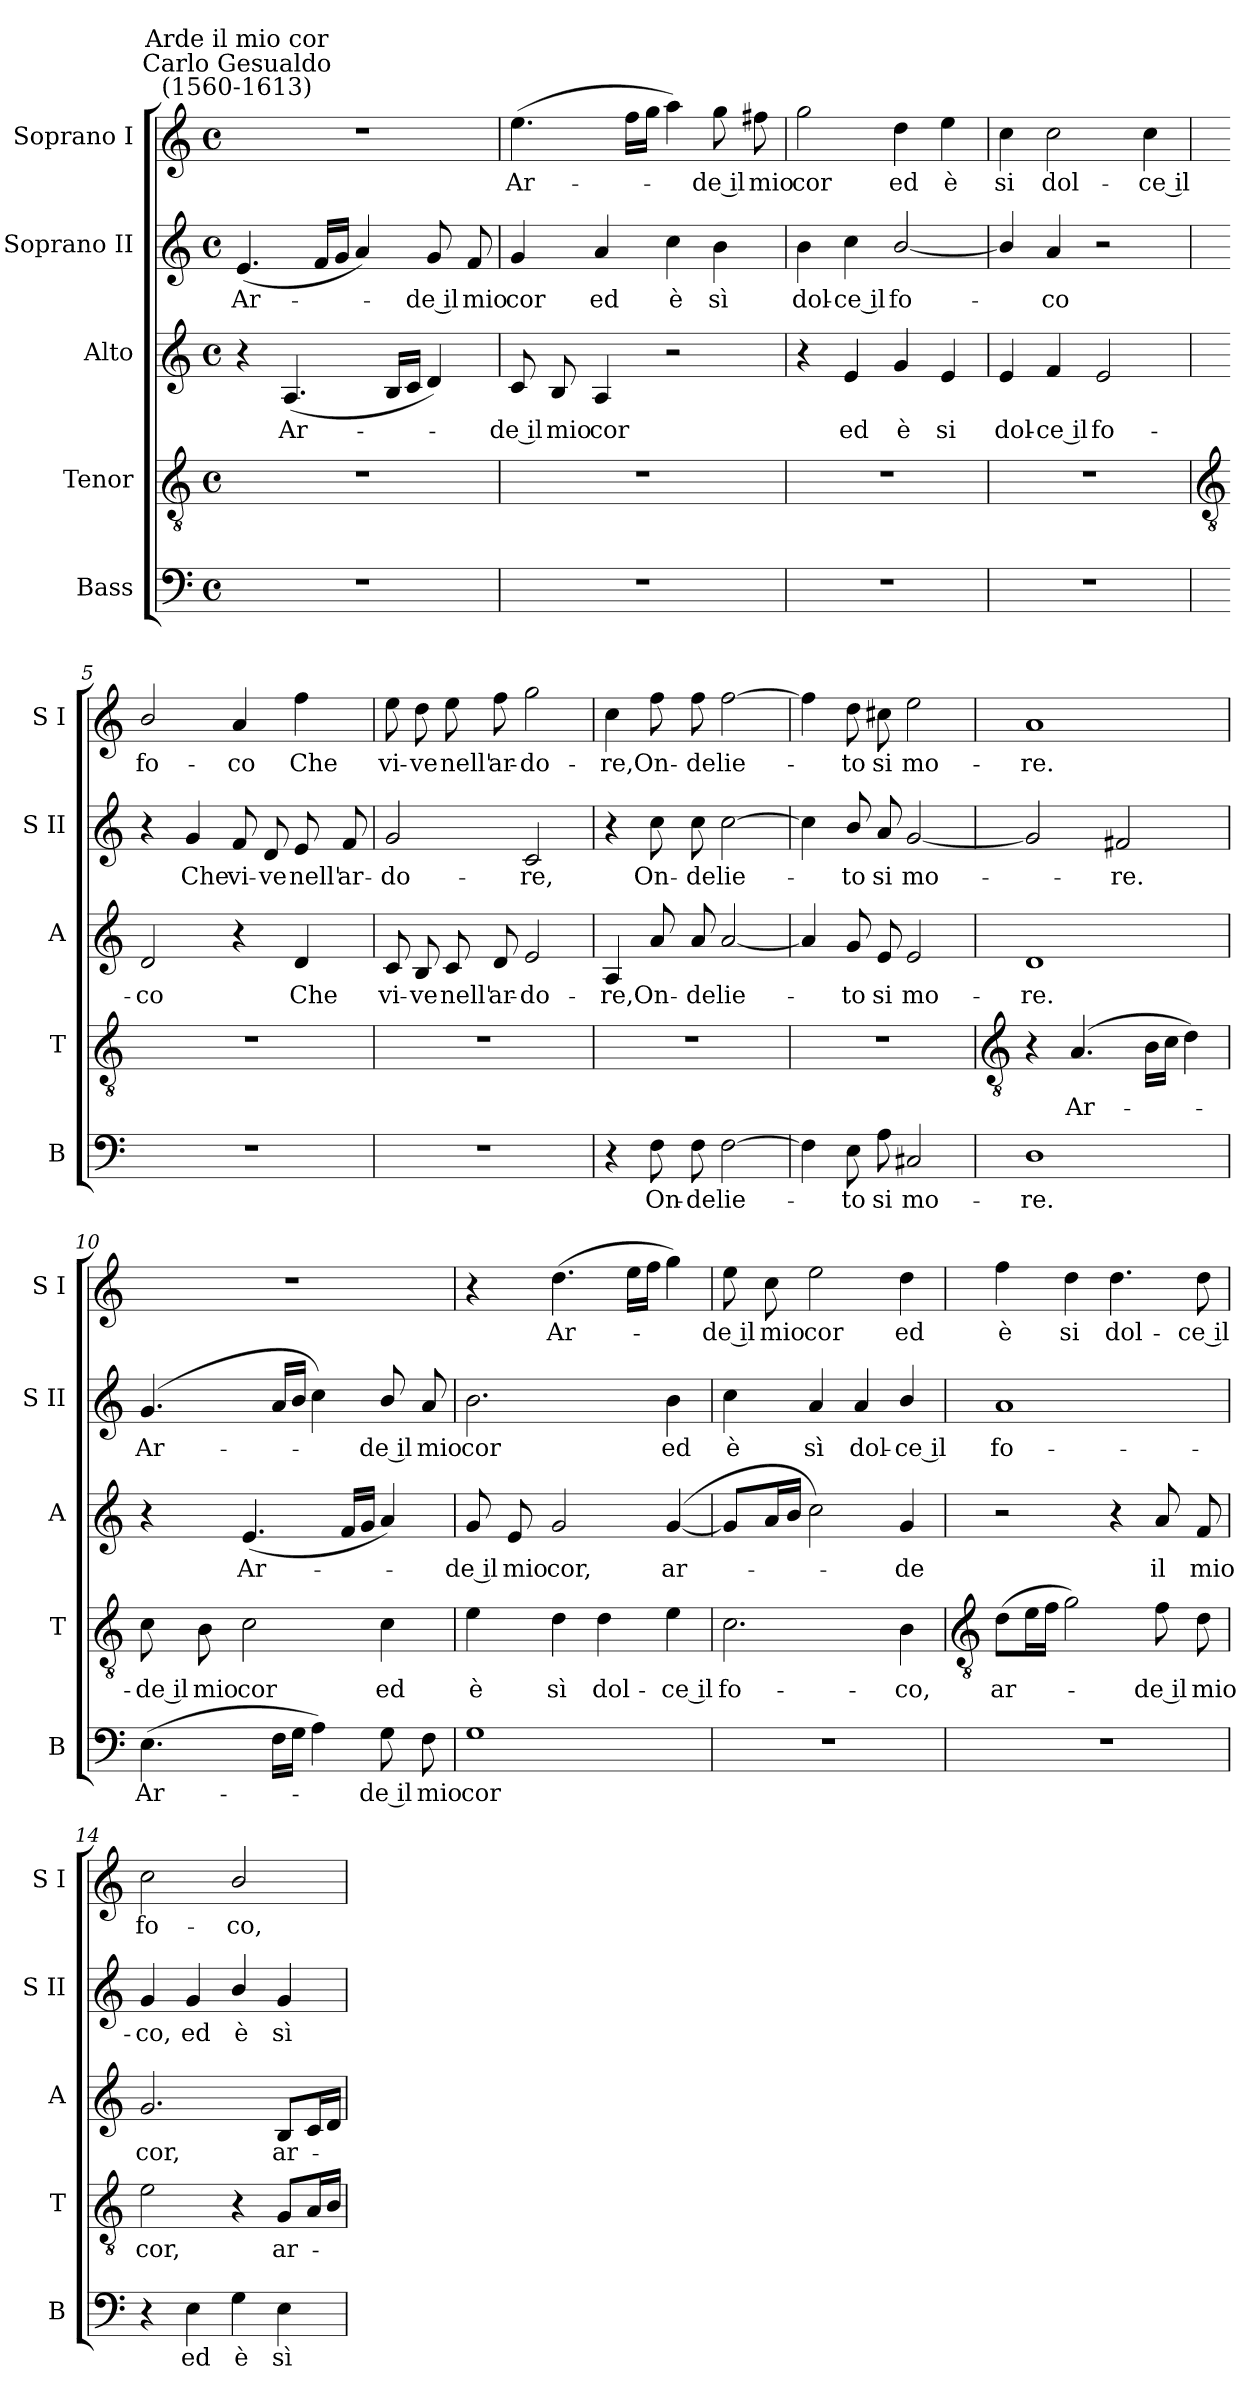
**kern	**text	**kern	**text	**kern	**text	**kern	**text	**kern	**text
*part5	*part5	*part4	*part4	*part3	*part3	*part2	*part2	*part1	*part1
*staff5	*staff5	*staff4	*staff4	*staff3	*staff3	*staff2	*staff2	*staff1	*staff1
*I"Bass	*	*I"Tenor	*	*I"Alto	*	*I"Soprano II	*	*I"Soprano I	*
*I'B	*	*I'T	*	*I'A	*	*I'S II	*	*I'S I	*
*clefF4	*	*clefGv2	*	*clefG2	*	*clefG2	*	*clefG2	*
*k[]	*	*k[]	*	*k[]	*	*k[]	*	*k[]	*
*C:	*	*C:	*	*C:	*	*C:	*	*C:	*
*M4/4	*	*M4/4	*	*M4/4	*	*M4/4	*	*M4/4	*
*met(c)	*	*met(c)	*	*met(c)	*	*met(c)	*	*met(c)	*
=1	=1	=1	=1	=1	=1	=1	=1	=1	=1
!	!	!	!	!	!	!	!	!LO:TX:a:cj:t=Carlo Gesualdo\n(1560-1613)	!
!	!	!	!	!	!	!	!	!LO:TX:a:cj:t=Arde il mio cor	!
!	!	!	!	!	!	!	!LO:LY:b	!	!
1r	.	1r	.	4r	.	(<4.e	Ar-	1r	.
!	!	!	!	!	!LO:LY:b	!	!	!	!
.	.	.	.	(<4.A	Ar-	.	.	.	.
.	.	.	.	.	.	16fLL	.	.	.
.	.	.	.	.	.	16gJJ	.	.	.
.	.	.	.	.	.	4a)	.	.	.
.	.	.	.	16BLL	.	.	.	.	.
.	.	.	.	16cJJ	.	.	.	.	.
!	!	!	!	!	!	!	!LO:LY:b	!	!
.	.	.	.	4d)	.	8g	de il	.	.
!	!	!	!	!	!	!	!LO:LY:b	!	!
.	.	.	.	.	.	8f	mio	.	.
=2	=2	=2	=2	=2	=2	=2	=2	=2	=2
!	!	!	!	!	!LO:LY:b	!	!LO:LY:b	!	!LO:LY:b
1r	.	1r	.	8c	de il	4g	cor	(>4.ee	Ar-
!	!	!	!	!	!LO:LY:b	!	!	!	!
.	.	.	.	8B	mio	.	.	.	.
!	!	!	!	!	!LO:LY:b	!	!LO:LY:b	!	!
.	.	.	.	4A	cor	4a	ed	.	.
.	.	.	.	.	.	.	.	16ffLL	.
.	.	.	.	.	.	.	.	16ggJJ	.
!	!	!	!	!	!	!	!LO:LY:b	!	!
.	.	.	.	2r	.	4cc	è	4aa)	.
!	!	!	!	!	!	!	!LO:LY:b	!	!LO:LY:b
.	.	.	.	.	.	4b	sì	8gg	de il
!	!	!	!	!	!	!	!	!	!LO:LY:b
.	.	.	.	.	.	.	.	8ff#X	mio
=3	=3	=3	=3	=3	=3	=3	=3	=3	=3
!	!	!	!	!	!	!	!LO:LY:b	!	!LO:LY:b
1r	.	1r	.	4r	.	4b	dol-	2gg	cor
!	!	!	!	!	!LO:LY:b	!	!LO:LY:b	!	!
.	.	.	.	4e	ed	4cc	-ce il	.	.
!	!	!	!	!	!LO:LY:b	!	!LO:LY:b	!	!LO:LY:b
.	.	.	.	4g	è	[2b/	fo-	4dd	ed
!	!	!	!	!	!LO:LY:b	!	!	!	!LO:LY:b
.	.	.	.	4e	si	.	.	4ee	è
=4	=4	=4	=4	=4	=4	=4	=4	=4	=4
!	!	!	!	!	!LO:LY:b	!	!	!	!LO:LY:b
1r	.	1r	.	4e	dol-	4b/]	.	4cc	si
!	!	!	!	!	!LO:LY:b	!	!LO:LY:b	!	!LO:LY:b
.	.	.	.	4f	-ce il	4a	co	2cc	dol-
!	!	!	!	!	!LO:LY:b	!	!	!	!
.	.	.	.	2e	fo-	2r	.	.	.
!	!	!	!	!	!	!	!	!	!LO:LY:b
.	.	.	.	.	.	.	.	4cc	-ce il
!!LO:LB:g=z
=5	=5	=5	=5	=5	=5	=5	=5	=5	=5
*	*	*clefGv2	*	*	*	*	*	*	*
!	!	!	!	!	!LO:LY:b	!	!	!	!LO:LY:b
1r	.	1r	.	2d	-co	4r	.	2b/	fo-
!	!	!	!	!	!	!	!LO:LY:b	!	!
.	.	.	.	.	.	4g	Che	.	.
!	!	!	!	!	!	!	!LO:LY:b	!	!LO:LY:b
.	.	.	.	4r	.	8f	vi-	4a	-co
!	!	!	!	!	!	!	!LO:LY:b	!	!
.	.	.	.	.	.	8d	-ve	.	.
!	!	!	!	!	!LO:LY:b	!	!LO:LY:b	!	!LO:LY:b
.	.	.	.	4d	Che	8e	nell'	4ff	Che
!	!	!	!	!	!	!	!LO:LY:b	!	!
.	.	.	.	.	.	8f	ar-	.	.
=6	=6	=6	=6	=6	=6	=6	=6	=6	=6
!	!	!	!	!	!LO:LY:b	!	!LO:LY:b	!	!LO:LY:b
1r	.	1r	.	8c	vi-	2g	-do-	8ee	vi-
!	!	!	!	!	!LO:LY:b	!	!	!	!LO:LY:b
.	.	.	.	8B	-ve	.	.	8dd	-ve
!	!	!	!	!	!LO:LY:b	!	!	!	!LO:LY:b
.	.	.	.	8c	nell'	.	.	8ee	nell'
!	!	!	!	!	!LO:LY:b	!	!	!	!LO:LY:b
.	.	.	.	8d	ar-	.	.	8ff	ar-
!	!	!	!	!	!LO:LY:b	!	!LO:LY:b	!	!LO:LY:b
.	.	.	.	2e	-do-	2c	-re,	2gg	-do-
=7	=7	=7	=7	=7	=7	=7	=7	=7	=7
!	!	!	!	!	!LO:LY:b	!	!	!	!LO:LY:b
4r	.	1r	.	4A	-re,	4r	.	4cc	-re,
!	!LO:LY:b	!	!	!	!LO:LY:b	!	!LO:LY:b	!	!LO:LY:b
8F	On-	.	.	8a	On-	8cc	On-	8ff	On-
!	!LO:LY:b	!	!	!	!LO:LY:b	!	!LO:LY:b	!	!LO:LY:b
8F	-de	.	.	8a	-de	8cc	-de	8ff	-de
!	!LO:LY:b	!	!	!	!LO:LY:b	!	!LO:LY:b	!	!LO:LY:b
[2F	lie-	.	.	[2a	lie-	[2cc	lie-	[2ff	lie-
=8	=8	=8	=8	=8	=8	=8	=8	=8	=8
4F]	.	1r	.	4a]	.	4cc]	.	4ff]	.
!	!LO:LY:b	!	!	!	!LO:LY:b	!	!LO:LY:b	!	!LO:LY:b
8E	to	.	.	8g	to	8b/	to	8dd	to
!	!LO:LY:b	!	!	!	!LO:LY:b	!	!LO:LY:b	!	!LO:LY:b
8A	si	.	.	8e	si	8a	si	8cc#X	si
!	!LO:LY:b	!	!	!	!LO:LY:b	!	!LO:LY:b	!	!LO:LY:b
2C#X	mo-	.	.	2e	mo-	[2g	mo-	2ee	mo-
!!LO:LB:g=z
=9	=9	=9	=9	=9	=9	=9	=9	=9	=9
*	*	*clefGv2	*	*	*	*	*	*	*
!	!LO:LY:b	!	!	!	!LO:LY:b	!	!	!	!LO:LY:b
1D	-re.	4r	.	1d	-re.	2g]	.	1a	-re.
!	!	!	!LO:LY:b	!	!	!	!	!	!
.	.	(>4.A	Ar-	.	.	.	.	.	.
!	!	!	!	!	!	!	!LO:LY:b	!	!
.	.	.	.	.	.	2f#X	re.	.	.
.	.	16BLL	.	.	.	.	.	.	.
.	.	16cJJ	.	.	.	.	.	.	.
.	.	4d)	.	.	.	.	.	.	.
=10	=10	=10	=10	=10	=10	=10	=10	=10	=10
!	!LO:LY:b	!	!LO:LY:b	!	!	!	!LO:LY:b	!	!
(>4.E	Ar-	8c	-de il	4r	.	(<4.g	Ar-	1r	.
!	!	!	!LO:LY:b	!	!	!	!	!	!
.	.	8B	mio	.	.	.	.	.	.
!	!	!	!LO:LY:b	!	!LO:LY:b	!	!	!	!
.	.	2c	cor	(<4.e	Ar-	.	.	.	.
16FLL	.	.	.	.	.	16aLL	.	.	.
16GJJ	.	.	.	.	.	16bJJ	.	.	.
4A)	.	.	.	.	.	4cc)	.	.	.
.	.	.	.	16fLL	.	.	.	.	.
.	.	.	.	16gJJ	.	.	.	.	.
!	!LO:LY:b	!	!LO:LY:b	!	!	!	!LO:LY:b	!	!
8G	de il	4c	ed	4a)	.	8b/	de il	.	.
!	!LO:LY:b	!	!	!	!	!	!LO:LY:b	!	!
8F	mio	.	.	.	.	8a	mio	.	.
=11	=11	=11	=11	=11	=11	=11	=11	=11	=11
!	!LO:LY:b	!	!LO:LY:b	!	!LO:LY:b	!	!LO:LY:b	!	!
1G	cor	4e	è	8g	de il	2.b	cor	4r	.
!	!	!	!	!	!LO:LY:b	!	!	!	!
.	.	.	.	8e	mio	.	.	.	.
!	!	!	!LO:LY:b	!	!LO:LY:b	!	!	!	!LO:LY:b
.	.	4d	sì	2g	cor,	.	.	(>4.dd	Ar-
!	!	!	!LO:LY:b	!	!	!	!	!	!
.	.	4d	dol-	.	.	.	.	.	.
.	.	.	.	.	.	.	.	16eeLL	.
.	.	.	.	.	.	.	.	16ffJJ	.
!	!	!	!LO:LY:b	!	!LO:LY:b	!	!LO:LY:b	!	!
.	.	4e	-ce il	(<[4g	ar-	4b	ed	4gg)	.
=12	=12	=12	=12	=12	=12	=12	=12	=12	=12
!	!	!	!LO:LY:b	!	!	!	!LO:LY:b	!	!LO:LY:b
1r	.	2.c	fo-	8gL]	.	4cc	è	8ee	de il
!	!	!	!	!	!	!	!	!	!LO:LY:b
.	.	.	.	16aL	.	.	.	8cc	mio
.	.	.	.	16bJJ	.	.	.	.	.
!	!	!	!	!	!	!	!LO:LY:b	!	!LO:LY:b
.	.	.	.	2cc)	.	4a	sì	2ee	cor
!	!	!	!	!	!	!	!LO:LY:b	!	!
.	.	.	.	.	.	4a	dol-	.	.
!	!	!	!LO:LY:b	!	!LO:LY:b	!	!LO:LY:b	!	!LO:LY:b
.	.	4B	-co,	4g	de	4b/	-ce il	4dd	ed
!!LO:LB:g=z
=13	=13	=13	=13	=13	=13	=13	=13	=13	=13
*	*	*clefGv2	*	*	*	*	*	*	*
!	!	!	!LO:LY:b	!	!	!	!LO:LY:b	!	!LO:LY:b
1r	.	(>8dL	ar-	2r	.	1a	fo-	4ff	è
.	.	16eL	.	.	.	.	.	.	.
.	.	16fJJ	.	.	.	.	.	.	.
!	!	!	!	!	!	!	!	!	!LO:LY:b
.	.	2g)	.	.	.	.	.	4dd	si
!	!	!	!	!	!	!	!	!	!LO:LY:b
.	.	.	.	4r	.	.	.	4.dd	dol-
!	!	!	!LO:LY:b	!	!LO:LY:b	!	!	!	!
.	.	8f	de il	8a	il	.	.	.	.
!	!	!	!LO:LY:b	!	!LO:LY:b	!	!	!	!LO:LY:b
.	.	8d	mio	8f	mio	.	.	8dd	-ce il
=14	=14	=14	=14	=14	=14	=14	=14	=14	=14
!	!	!	!LO:LY:b	!	!LO:LY:b	!	!LO:LY:b	!	!LO:LY:b
4r	.	2e	cor,	2.g	cor,	4g	-co,	2cc\	fo-
!	!LO:LY:b	!	!	!	!	!	!LO:LY:b	!	!
4E	ed	.	.	.	.	4g	ed	.	.
!	!LO:LY:b	!	!	!	!	!	!LO:LY:b	!	!LO:LY:b
4G	è	4r	.	.	.	4b/	è	2b/	-co,
!	!LO:LY:b	!	!LO:LY:b	!	!LO:LY:b	!	!LO:LY:b	!	!
4E	sì	8GL	ar-	8BL	ar-	4g	sì	.	.
.	.	16AL	.	16cL	.	.	.	.	.
.	.	16BJJ	.	16dJJ	.	.	.	.	.
=	=	=	=	=	=	=	=	=	=
*-	*-	*-	*-	*-	*-	*-	*-	*-	*-
